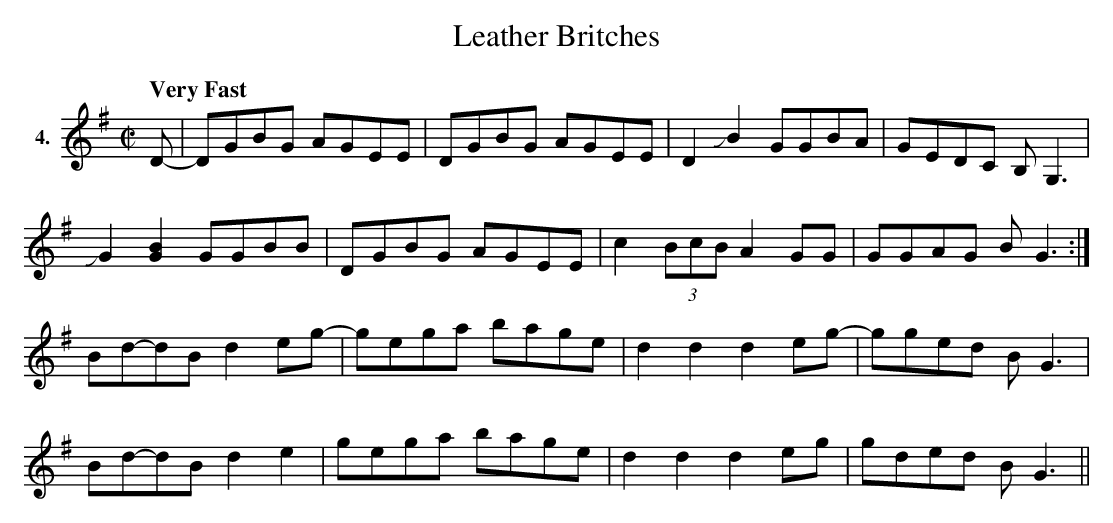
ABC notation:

X:1
T:Leather Britches
M:C|
L:1/8
Q:"Very Fast"
K:G
V:1 clef=treble name="4."
[V:1] D-|DGBG AGEE|DGBG AGEE|D2JB2 GGBA|GEDC B,G,3|
JG2[G2B2]GGBB|DGBG AGEE|c2 (3BcB A2 GG| GGAG BG3:|
B-d-dB- d2e-g-|gega bage|d2d2d2 eg- |gged BG3|
B-d-dB- d2e2-|gega bage|d2d2d2 e-g|gded BG3||
